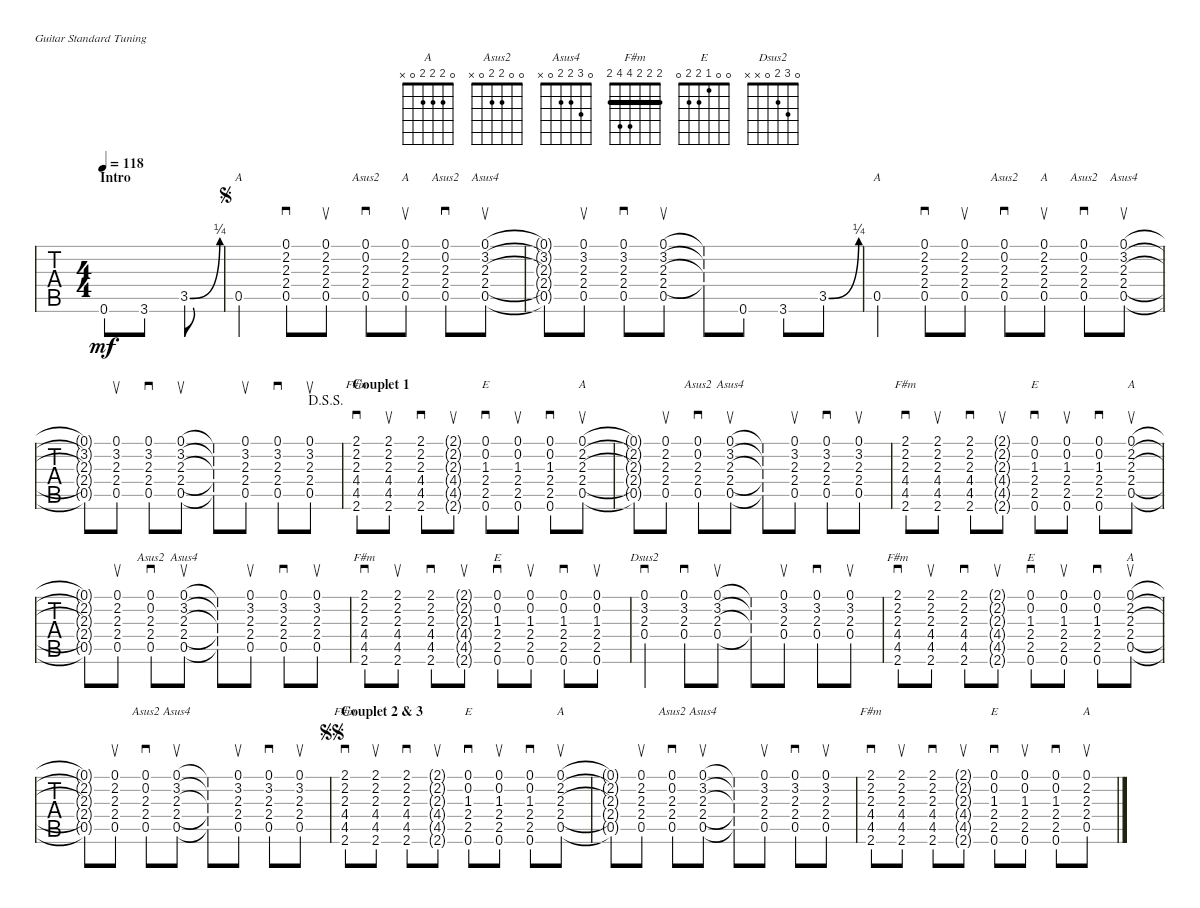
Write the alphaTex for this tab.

\defaultSystemsLayout 4
\bracketExtendMode groupsimilarinstruments
\singleTrackTrackNamePolicy hidden
\multiTrackTrackNamePolicy hidden
\firstSystemTrackNameOrientation horizontal
\otherSystemsTrackNameOrientation horizontal
\defaultBarNumberDisplay Hide
\track ("Steel Guitar" "S-Gt") {instrument acousticguitarsteel}
\staff {tabs}
\tuning (E4 B3 G3 D3 A2 E2)
\chord ("A" 0 2 2 2 0 x)
\chord ("Asus2" 0 0 2 2 0 x)
\chord ("Asus4" 0 3 2 2 0 x)
\chord ("F#m" 2 2 2 4 4 2) {barre (2 2 2)}
\chord ("E" 0 0 1 2 2 0)
\chord ("Dsus2" 0 3 2 0 x x)
\ts (4 4)
\section ("" "Intro")
\ac
\tempo 118
\clef g2
\scale
0.251661
\ks a
0.6.8{dy mf instrument acousticguitarsteel} 3.6.8 3.5{be (bend 0 0 5.3999999999999995 1)}.8 |
\jump segno
\scale
0.486546 0.5.4{ch "A"} (0.5 2.4 2.3 2.2 0.1).8{sd} (0.5 2.4 2.3 2.2 0.1).8{su} (0.5 2.4 2.3 0.2 0.1).8{sd ch "Asus2"} (0.5 2.4 2.3 2.2 0.1).8{su ch "A"} (0.5 2.4 2.3 0.1 0.2).8{sd ch "Asus2"} (2.4 2.3 3.2 0.1 0.5).8{su ch "Asus4"} |
\scale
0.261998 (2.4{t} 2.3{t} 3.2{t} 0.1{t} 0.5{t}).8 (2.4 2.3 3.2 0.1 0.5).8{su} (0.5 2.4 2.3 3.2 0.1).8{sd} (2.4 2.3 3.2 0.1 0.5).8{su} (2.4{t} 2.3{t} 3.2{t} 0.1{t}).8 0.6.8 3.6.8 3.5{be (bend 0 0 5.3999999999999995 1)}.8 |
\scale
0.637664 0.5.4{ch "A"} (0.5 2.4 2.3 2.2 0.1).8{sd} (0.5 2.4 2.3 2.2 0.1).8{su} (0.5 2.4 2.3 0.2 0.1).8{sd ch "Asus2"} (0.5 2.4 2.3 2.2 0.1).8{su ch "A"} (0.5 2.4 2.3 0.1 0.2).8{sd ch "Asus2"} (2.4 2.3 3.2 0.1 0.5).8{su ch "Asus4"} |
\jump dalsegnosegno
\scale
0.362672 (2.4{t} 2.3{t} 3.2{t} 0.1{t} 0.5{t}).8 (2.4 2.3 3.2 0.1 0.5).8{su} (0.5 2.4 2.3 3.2 0.1).8{sd} (2.4 2.3 3.2 0.1 0.5).8{su} (2.4{t} 2.3{t} 3.2{t} 0.1{t} 0.5{t}).8 (2.4 2.3 3.2 0.1 0.5).8{su} (0.5 2.4 2.3 3.2 0.1).8{sd} (2.4 2.3 3.2 0.1 0.5).8{su} |
\section ("" "Couplet 1")
\scale
0.402801 (2.6 4.5 4.4 2.3 2.2 2.1).8{sd ch "F#m"} (2.6 4.5 4.4 2.3 2.2 2.1).8{su} (2.6 4.5 4.4 2.3 2.2 2.1).8{sd} (2.6{g} 4.5{g} 4.4{g} 2.3{g} 2.2{g} 2.1{g}).8{su} (0.6 2.5 2.4 1.3 0.2 0.1).8{sd ch "E"} (0.6 2.5 2.4 1.3 0.2 0.1).8{su} (0.6 2.5 2.4 1.3 0.2 0.1).8{sd} (0.5 2.4 2.3 2.2 0.1).8{su ch "A"} |
\scale
0.59681 (0.5{t} 2.4{t} 2.3{t} 2.2{t} 0.1{t}).8 (0.5 2.4 2.3 2.2 0.1).8{su} (0.5 2.4 2.3 0.2 0.1).8{sd ch "Asus2"} (0.5 2.4 2.3 3.2 0.1).8{su ch "Asus4"} (0.5{t} 2.4{t} 2.3{t} 3.2{t} 0.1{t}).8 (0.5 2.4 2.3 3.2 0.1).8{su} (0.5 2.4 2.3 3.2 0.1).8{sd} (0.5 2.4 2.3 3.2 0.1).8{su} |
\scale
0.422798 (2.6 4.5 4.4 2.3 2.2 2.1).8{sd ch "F#m"} (2.6 4.5 4.4 2.3 2.2 2.1).8{su} (2.6 4.5 4.4 2.3 2.2 2.1).8{sd} (2.6{g} 4.5{g} 4.4{g} 2.3{g} 2.2{g} 2.1{g}).8{su} (0.6 2.5 2.4 1.3 0.2 0.1).8{sd ch "E"} (0.6 2.5 2.4 1.3 0.2 0.1).8{su} (0.6 2.5 2.4 1.3 0.2 0.1).8{sd} (0.5 2.4 2.3 2.2 0.1).8{su ch "A"} |
\scale
0.576869 (0.5{t} 2.4{t} 2.3{t} 2.2{t} 0.1{t}).8 (0.5 2.4 2.3 2.2 0.1).8{su} (0.5 2.4 2.3 0.2 0.1).8{sd ch "Asus2"} (0.5 2.4 2.3 3.2 0.1).8{su ch "Asus4"} (0.5{t} 2.4{t} 2.3{t} 3.2{t} 0.1{t}).8 (0.5 2.4 2.3 3.2 0.1).8{su} (0.5 2.4 2.3 3.2 0.1).8{sd} (0.5 2.4 2.3 3.2 0.1).8{su} |
(2.6 4.5 4.4 2.3 2.2 2.1).8{sd ch "F#m"} (2.6 4.5 4.4 2.3 2.2 2.1).8{su} (2.6 4.5 4.4 2.3 2.2 2.1).8{sd} (2.6{g} 4.5{g} 4.4{g} 2.3{g} 2.2{g} 2.1{g}).8{su} (0.6 2.5 2.4 1.3 0.2 0.1).8{sd ch "E"} (0.6 2.5 2.4 1.3 0.2 0.1).8{su} (0.6 2.5 2.4 1.3 0.2 0.1).8{sd} (0.6 2.5 2.4 1.3 0.2 0.1).8{su} |
(0.4 2.3 3.2 0.1).4{sd ch "Dsus2"} (0.4 2.3 3.2 0.1).8{sd} (0.4 2.3 3.2 0.1).8{su} (0.4{t} 2.3{t} 3.2{t} 0.1{t}).8 (0.4 2.3 3.2 0.1).8{su} (0.4 2.3 3.2 0.1).8{sd} (0.4 2.3 3.2 0.1).8{su} |
\scale
0.417085 (2.6 4.5 4.4 2.3 2.2 2.1).8{sd ch "F#m"} (2.6 4.5 4.4 2.3 2.2 2.1).8{su} (2.6 4.5 4.4 2.3 2.2 2.1).8{sd} (2.6{g} 4.5{g} 4.4{g} 2.3{g} 2.2{g} 2.1{g}).8{su} (0.6 2.5 2.4 1.3 0.2 0.1).8{sd ch "E"} (0.6 2.5 2.4 1.3 0.2 0.1).8{su} (0.6 2.5 2.4 1.3 0.2 0.1).8{sd} (0.5 2.4 2.3 2.2 0.1).8{su ch "A"} |
\scale
0.582567 (0.5{t} 2.4{t} 2.3{t} 2.2{t} 0.1{t}).8 (0.5 2.4 2.3 2.2 0.1).8{su} (0.5 2.4 2.3 0.2 0.1).8{sd ch "Asus2"} (0.5 2.4 2.3 3.2 0.1).8{su ch "Asus4"} (0.5{t} 2.4{t} 2.3{t} 3.2{t} 0.1{t}).8 (0.5 2.4 2.3 3.2 0.1).8{su} (0.5 2.4 2.3 3.2 0.1).8{sd} (0.5 2.4 2.3 3.2 0.1).8{su} |
\section ("" "Couplet 2 & 3")
\jump segnosegno
\scale
0.422798 (2.6 4.5 4.4 2.3 2.2 2.1).8{sd ch "F#m"} (2.6 4.5 4.4 2.3 2.2 2.1).8{su} (2.6 4.5 4.4 2.3 2.2 2.1).8{sd} (2.6{g} 4.5{g} 4.4{g} 2.3{g} 2.2{g} 2.1{g}).8{su} (0.6 2.5 2.4 1.3 0.2 0.1).8{sd ch "E"} (0.6 2.5 2.4 1.3 0.2 0.1).8{su} (0.6 2.5 2.4 1.3 0.2 0.1).8{sd} (0.5 2.4 2.3 2.2 0.1).8{su ch "A"} |
\scale
0.576869 (0.5{t} 2.4{t} 2.3{t} 2.2{t} 0.1{t}).8 (0.5 2.4 2.3 2.2 0.1).8{su} (0.5 2.4 2.3 0.2 0.1).8{sd ch "Asus2"} (0.5 2.4 2.3 3.2 0.1).8{su ch "Asus4"} (0.5{t} 2.4{t} 2.3{t} 3.2{t} 0.1{t}).8 (0.5 2.4 2.3 3.2 0.1).8{su} (0.5 2.4 2.3 3.2 0.1).8{sd} (0.5 2.4 2.3 3.2 0.1).8{su} |
\scale
0.42994 (2.6 4.5 4.4 2.3 2.2 2.1).8{sd ch "F#m"} (2.6 4.5 4.4 2.3 2.2 2.1).8{su} (2.6 4.5 4.4 2.3 2.2 2.1).8{sd} (2.6{g} 4.5{g} 4.4{g} 2.3{g} 2.2{g} 2.1{g}).8{su} (0.6 2.5 2.4 1.3 0.2 0.1).8{sd ch "E"} (0.6 2.5 2.4 1.3 0.2 0.1).8{su} (0.6 2.5 2.4 1.3 0.2 0.1).8{sd} (0.5 2.4 2.3 2.2 0.1).8{su ch "A"}
